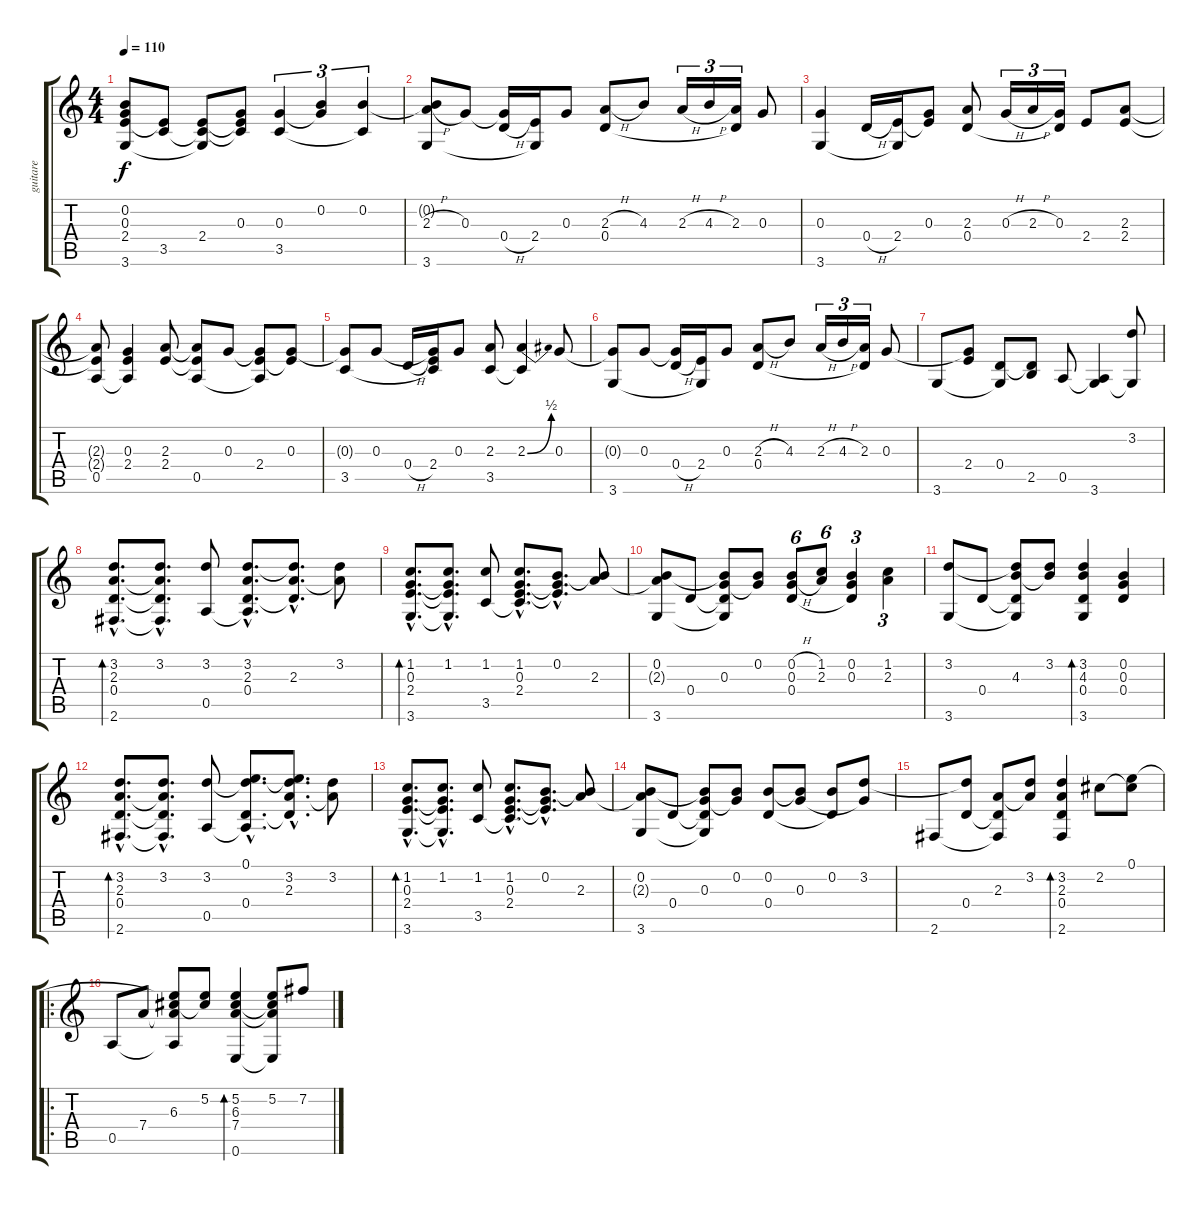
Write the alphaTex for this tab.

\track ("guitare" "guitare") {instrument acousticguitarsteel}
\staff {score tabs}
\tuning (E4 B3 G3 D3 A2 E2) {hide}
\ts (4 4)
\tempo 110
\clef g2
\ks c
(0.2{t} 0.3{t} 2.4 3.6).8{dy f} (2.4{t} 3.5).8 (2.4 3.5{t} 3.6{t}).8 (0.3 2.4{t} 3.5{t}).8 (0.3 3.5).4{tu (3 2)} (0.2 0.3{t}).4{tu (3 2)} (0.2 3.5{t}).4{tu (3 2)} |
(0.2{t} 2.3{h} 3.6).8 0.3.8 (0.3{t} 0.4{h}).16 (2.4 3.6{t}).16 0.3.8 (2.3{h} 0.4).8 4.3.8 2.3{h}.16{tu (3 2)} 4.3{h}.16{tu (3 2)} (2.3 0.4{t}).16{tu (3 2)} 0.3.8 |
(0.3 3.6).4 0.4{h}.16 (2.4 3.6{t}).16 (0.3 2.4{t}).8 (2.3 0.4).8 0.3{h}.16{tu (3 2)} 2.3{h}.16{tu (3 2)} (0.3 0.4{t}).16{tu (3 2)} 2.4.8 (2.3 2.4).8 |
(2.3{t} 2.4{t} 0.5).8 (0.3 2.4 0.5{t}).4 (2.3 2.4).8 (2.3{t} 2.4{t} 0.5).8 0.3.8 (0.3{t} 2.4 0.5{t}).8 (0.3 2.4{t}).8 |
(0.3{t} 3.5).8 0.3.8 0.4{h}.16 (0.3{t} 2.4 3.5{t}).16 0.3.8 (2.3 3.5).8 (2.3{be (bend 0 0 60 2)} 3.5{t}).4 0.3.8 |
(0.3{t} 3.6).8 0.3.8 (0.3{t} 0.4{h}).16 (2.4 3.6{t}).16 0.3.8 (2.3{h} 0.4).8 4.3.8 2.3{h}.16{tu (3 2)} 4.3{h}.16{tu (3 2)} (2.3 0.4{t}).16{tu (3 2)} 0.3.8 |
3.6.8 (0.3{t} 2.4).8 (0.4 3.6{t}).8 (0.4{t} 2.5).8 0.5.8 (0.5{t} 3.6).4 (3.2 3.6{t}).8 |
(3.2{hac} 2.3{hac} 0.4{hac} 2.6{hac}).8{d bd 240} (3.2{hac} 2.3{hac t} 0.4{hac t} 2.6{hac t}).8{d} (3.2 0.5).8 (3.2{hac} 2.3{hac} 0.4{hac} 0.5{hac t}).8{d} (3.2{hac t} 2.3{hac} 0.4{hac t}).8{d} (3.2 2.3{t}).8 |
(1.2{hac} 0.3{hac} 2.4{hac} 3.6{hac}).8{d bd 240} (1.2{hac} 0.3{hac t} 2.4{hac t} 3.6{hac t}).8{d} (1.2 3.5).8 (1.2{hac} 0.3{hac} 2.4{hac} 3.5{hac t}).8{d} (0.2{hac} 0.3{hac t} 2.4{hac t}).8{d} (0.2{t} 2.3).8 |
(0.2 2.3{t} 3.6).8 0.4.8 (0.2{t} 0.3 0.4{t} 3.6{t}).8 (0.2 0.3{t}).8 (0.2{h} 0.3{h} 0.4).8{tu (6 4)} (1.2 2.3).8{tu (6 4)} (0.2 0.3 0.4{t}).4{tu (3 2)} (1.2 2.3).4{tu (3 2)} |
(3.2 3.6).8 0.4.8 (3.2{t} 4.3 0.4{t} 3.6{t}).8 (3.2 4.3{t}).8 (3.2 4.3 0.4 3.6).4{bd 240} (0.2 0.3 0.4).4 |
(3.2{hac} 2.3{hac} 0.4{hac} 2.6{hac}).8{d bd 240} (3.2{hac} 2.3{hac t} 0.4{hac t} 2.6{hac t}).8{d} (3.2 0.5).8 (0.1{hac} 3.2{hac t} 0.4{hac} 0.5{hac t}).8{d} (0.1{hac t} 3.2{hac} 2.3{hac} 0.4{hac t}).8{d} (3.2 2.3{t}).8 |
(1.2{hac} 0.3{hac} 2.4{hac} 3.6{hac}).8{d bd 240} (1.2{hac} 0.3{hac t} 2.4{hac t} 3.6{hac t}).8{d} (1.2 3.5).8 (1.2{hac} 0.3{hac} 2.4{hac} 3.5{hac t}).8{d} (0.2{hac} 0.3{hac t} 2.4{hac t}).8{d} (0.2{t} 2.3).8 |
(0.2 2.3{t} 3.6).8 0.4.8 (0.2{t} 0.3 0.4{t} 3.6{t}).8 (0.2 0.3{t}).8 (0.2 0.4).8 (0.2{t} 0.3).8 (0.2 0.4{t}).8 (3.2 0.3{t}).8 |
2.6.8 (3.2{t} 0.4).8 (2.3 0.4{t} 2.6{t}).8 (3.2 2.3{t}).8 (3.2 2.3 0.4 2.6).4{bd 240} 2.2.8 (0.1 2.2{t}).8 |
\ro
0.5.8 7.4.8 (0.1{t} 6.3 7.4{t} 0.5{t}).8 (5.2 6.3{t}).8 (5.2 6.3 7.4 0.6).4{bd 240} (5.2 6.3{t} 7.4{t} 0.6{t}).8 7.2.8
